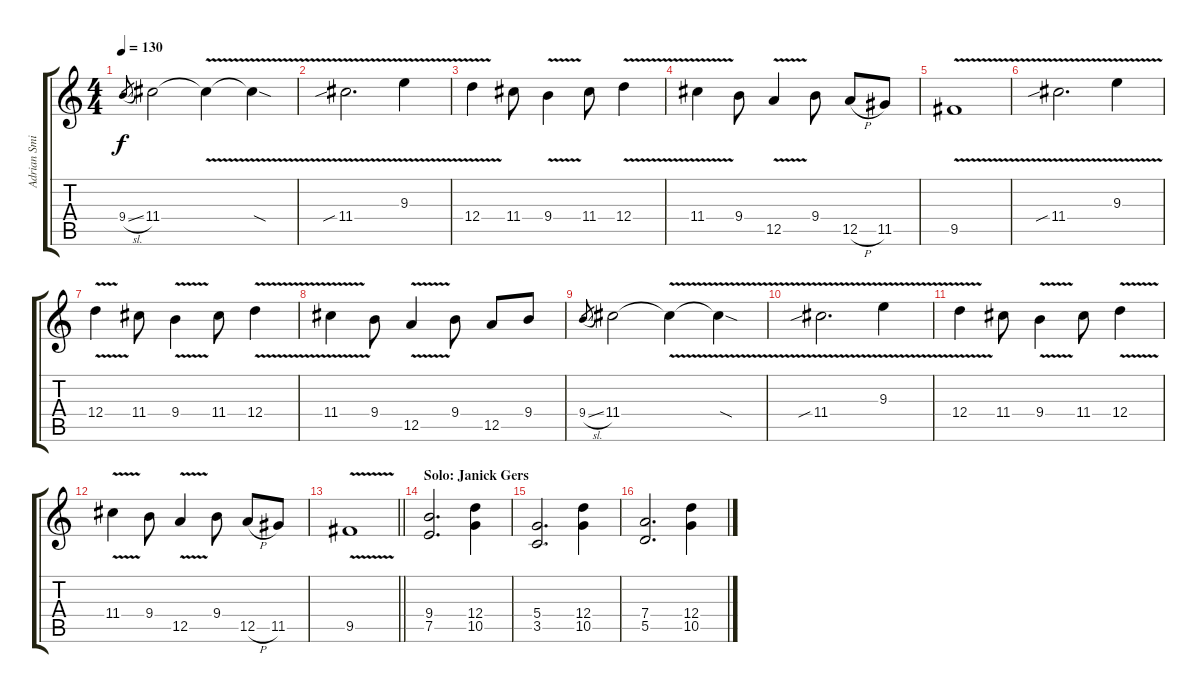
\track ("Adrian Smith" "Adrian Smi") {instrument overdrivenguitar}
\staff {score tabs}
\tuning (E4 B3 G3 D3 A2 E2) {hide}
\ts (4 4)
\tempo 130
\clef g2
\ks c
9.4{sl}.8{gr dy f} 11.4.2 11.4{v t}.4 11.4{sod t}.4 |
11.4{v sib}.2{d} 9.3{v}.4 |
12.4{v}.4 11.4.8 9.4{v}.4 11.4.8 12.4{v}.4 |
11.4{v}.4 9.4.8 12.5{v}.4 9.4.8 12.5{h}.8 11.5.8 |
9.5{v}.1 |
11.4{v sib}.2{d} 9.3{v}.4 |
12.4{v}.4 11.4.8 9.4{v}.4 11.4.8 12.4{v}.4 |
11.4{v}.4 9.4.8 12.5{v}.4 9.4.8 12.5.8 9.4.8 |
9.4{sl}.8{gr} 11.4.2 11.4{v t}.4 11.4{sod t}.4 |
11.4{v sib}.2{d} 9.3{v}.4 |
12.4{v}.4 11.4.8 9.4{v}.4 11.4.8 12.4{v}.4 |
11.4{v}.4 9.4.8 12.5{v}.4 9.4.8 12.5{h}.8 11.5.8 |
\barLineRight lightlight
9.5{v}.1 |
\section ("" "Solo: Janick Gers")
(9.4 7.5).2{d instrument overdrivenguitar} (12.4 10.5).4 |
(5.4 3.5).2{d} (12.4 10.5).4 |
(7.4 5.5).2{d} (12.4 10.5).4
